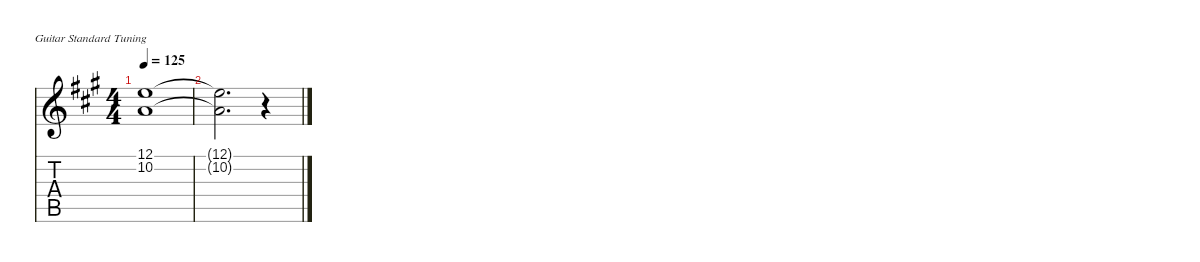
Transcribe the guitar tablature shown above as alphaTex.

\defaultSystemsLayout 4
\hideDynamics
\bracketExtendMode nobrackets
\singleTrackTrackNamePolicy hidden
\multiTrackTrackNamePolicy hidden
\otherSystemsTrackNameOrientation horizontal
\track ("Back vox" "r.") {instrument synthvoice}
\staff {score tabs}
\tuning (E4 B3 G3 D3 A2 E2)
\ts (4 4)
\tempo 125
\clef g2
\ks a
(12.1{t acc forcenatural} 10.2{t acc forcenatural}).1{dy f beam Down} |
(12.1{t acc forcenatural} 10.2{t acc forcenatural}).2{d beam Down} r.4{beam Down}
